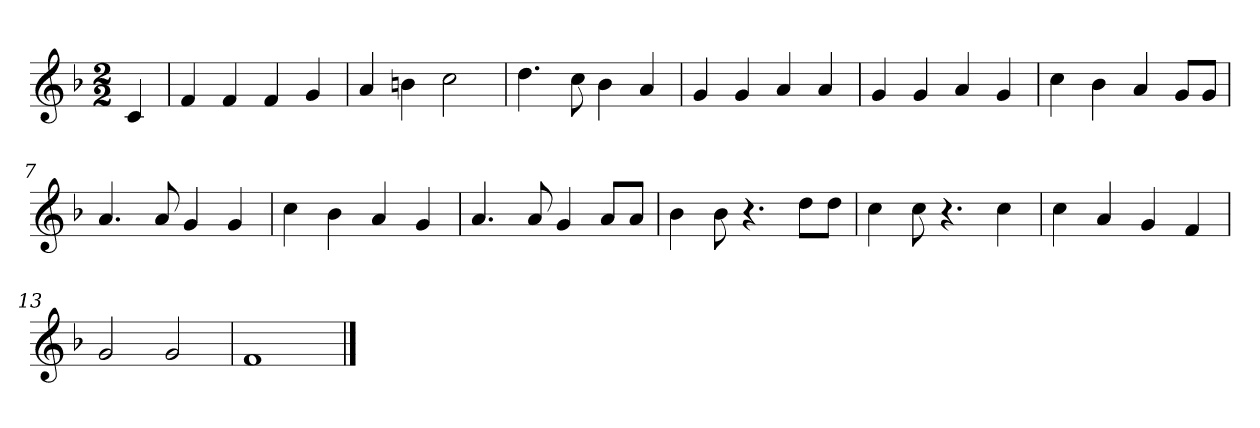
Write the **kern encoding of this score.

**kern
*part1
*staff1
*k[b-]
*M2/2
*MM120
=
4c
=1
4f
4f
4f
4g
=2
4a
4bn
2cc
=3
4.dd
8cc
4b-
4a
=4
4g
4g
4a
4a
=5
4g
4g
4a
4g
=6
4cc
4b-
4a
8gL
8gJ
=7
4.a
8a
4g
4g
=8
4cc
4b-
4a
4g
=9
4.a
8a
4g
8aL
8aJ
=10
4b-
8b-
4.r
8ddL
8ddJ
=11
4cc
8cc
4.r
4cc
=12
4cc
4a
4g
4f
=13
2g
2g
=14
1f
==
*-
